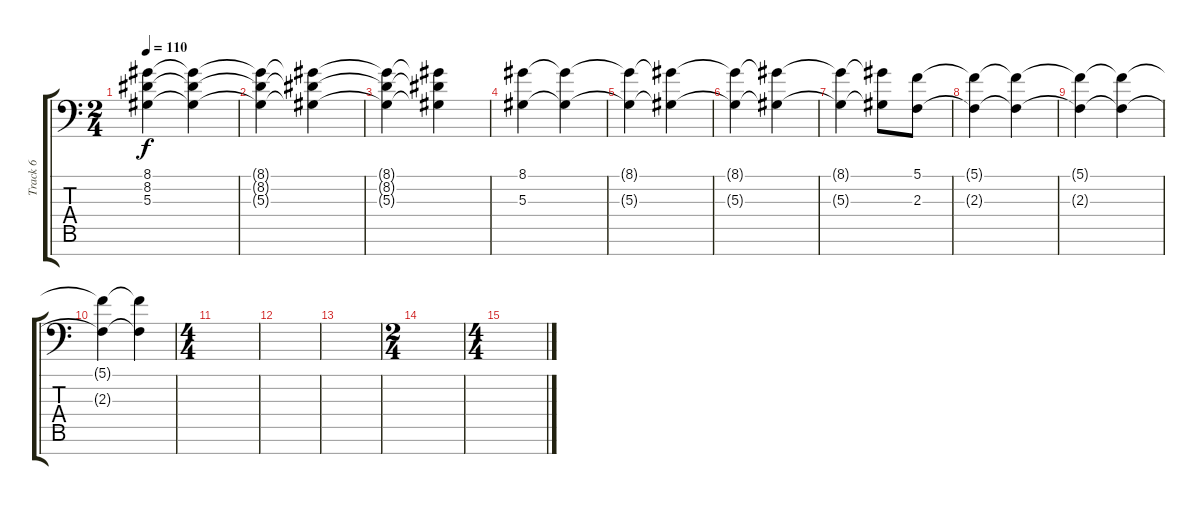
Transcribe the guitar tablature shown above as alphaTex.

\track ("Track 6" "Track 6") {instrument synthvoice}
\staff {score tabs}
\tuning (C4 G3 Eb3 Bb2 F2 C2 F1) {hide}
\ts (2 4)
\tempo 110
\clef f4
\ks c
(8.1{t} 8.2{t} 5.3{t}).4{dy f} (8.1{t} 8.2{t} 5.3{t}).4 |
(8.1{t} 8.2{t} 5.3{t}).4 (8.1{t} 8.2{t} 5.3{t}).4 |
(8.1{t} 8.2{t} 5.3{t}).4 (8.1{t} 8.2{t} 5.3{t}).4 |
(8.1 5.3).4 (8.1{t} 5.3{t}).4 |
(8.1{t} 5.3{t}).4 (8.1{t} 5.3{t}).4 |
(8.1{t} 5.3{t}).4 (8.1{t} 5.3{t}).4 |
(8.1{t} 5.3{t}).4 (8.1{t} 5.3{t}).8 (5.1 2.3).8 |
(5.1{t} 2.3{t}).4 (5.1{t} 2.3{t}).4 |
(5.1{t} 2.3{t}).4 (5.1{t} 2.3{t}).4 |
(5.1{t} 2.3{t}).4 (5.1{t} 2.3{t}).4 |
\ts (4 4)
|
|
|
\ts (2 4)
|
\ts (4 4)
